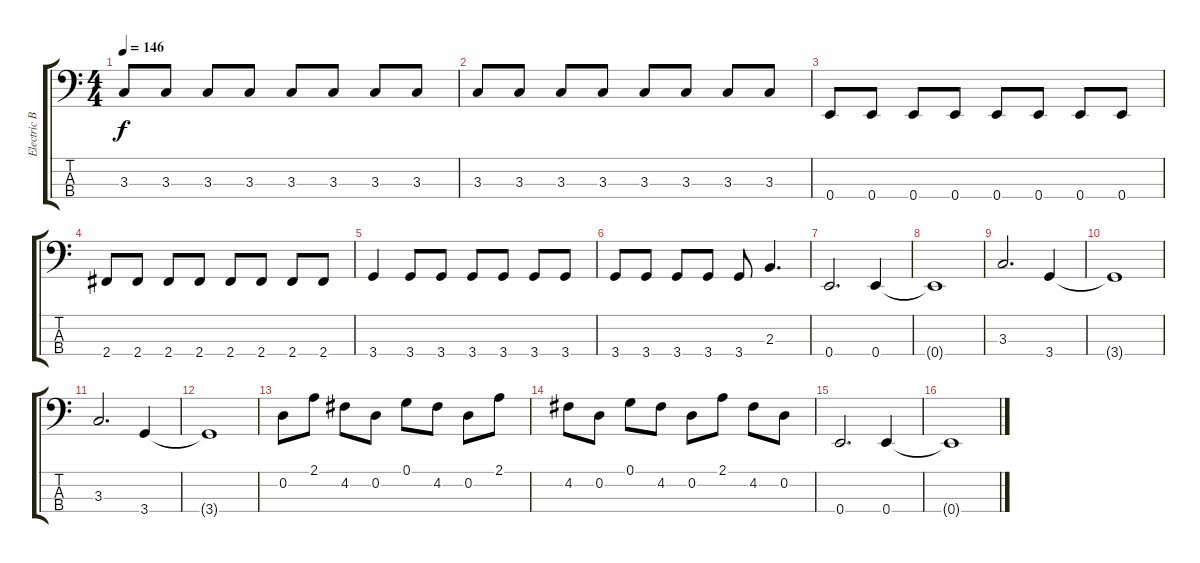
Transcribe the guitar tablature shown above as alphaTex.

\track ("Electric Bass" "Electric B") {instrument electricbassfinger}
\staff {score tabs}
\tuning (G2 D2 A1 E1) {hide}
\ts (4 4)
\tempo 146
\clef f4
\ks c
3.3.8{dy f} 3.3.8 3.3.8 3.3.8 3.3.8 3.3.8 3.3.8 3.3.8 |
3.3.8 3.3.8 3.3.8 3.3.8 3.3.8 3.3.8 3.3.8 3.3.8 |
0.4.8 0.4.8 0.4.8 0.4.8 0.4.8 0.4.8 0.4.8 0.4.8 |
2.4.8 2.4.8 2.4.8 2.4.8 2.4.8 2.4.8 2.4.8 2.4.8 |
3.4.4 3.4.8 3.4.8 3.4.8 3.4.8 3.4.8 3.4.8 |
3.4.8 3.4.8 3.4.8 3.4.8 3.4.8 2.3.4{d} |
0.4.2{d} 0.4.4 |
0.4{t}.1 |
3.3.2{d} 3.4.4 |
3.4{t}.1 |
3.3.2{d} 3.4.4 |
3.4{t}.1 |
0.2.8 2.1.8 4.2.8 0.2.8 0.1.8 4.2.8 0.2.8 2.1.8 |
4.2.8 0.2.8 0.1.8 4.2.8 0.2.8 2.1.8 4.2.8 0.2.8 |
0.4.2{d} 0.4.4 |
0.4{t}.1
